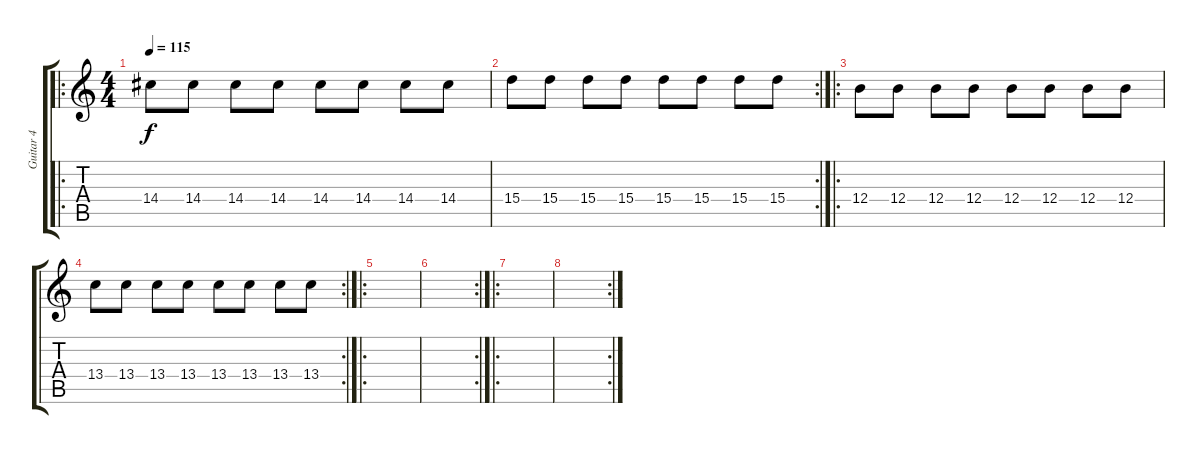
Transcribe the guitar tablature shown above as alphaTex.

\track ("Guitar 4 " "Guitar 4 ") {instrument distortionguitar}
\staff {score tabs}
\tuning (Db4 Ab3 E3 B2 Gb2 Db2) {hide}
\ro
\ts (4 4)
\tempo 115
\clef g2
\ks c
14.4.8{dy f} 14.4.8 14.4.8 14.4.8 14.4.8 14.4.8 14.4.8 14.4.8 |
\rc 2
15.4.8 15.4.8 15.4.8 15.4.8 15.4.8 15.4.8 15.4.8 15.4.8 |
\ro
12.4.8 12.4.8 12.4.8 12.4.8 12.4.8 12.4.8 12.4.8 12.4.8 |
\rc 2
13.4.8 13.4.8 13.4.8 13.4.8 13.4.8 13.4.8 13.4.8 13.4.8 |
\ro
|
\rc 2
|
\ro
|
\rc 2
